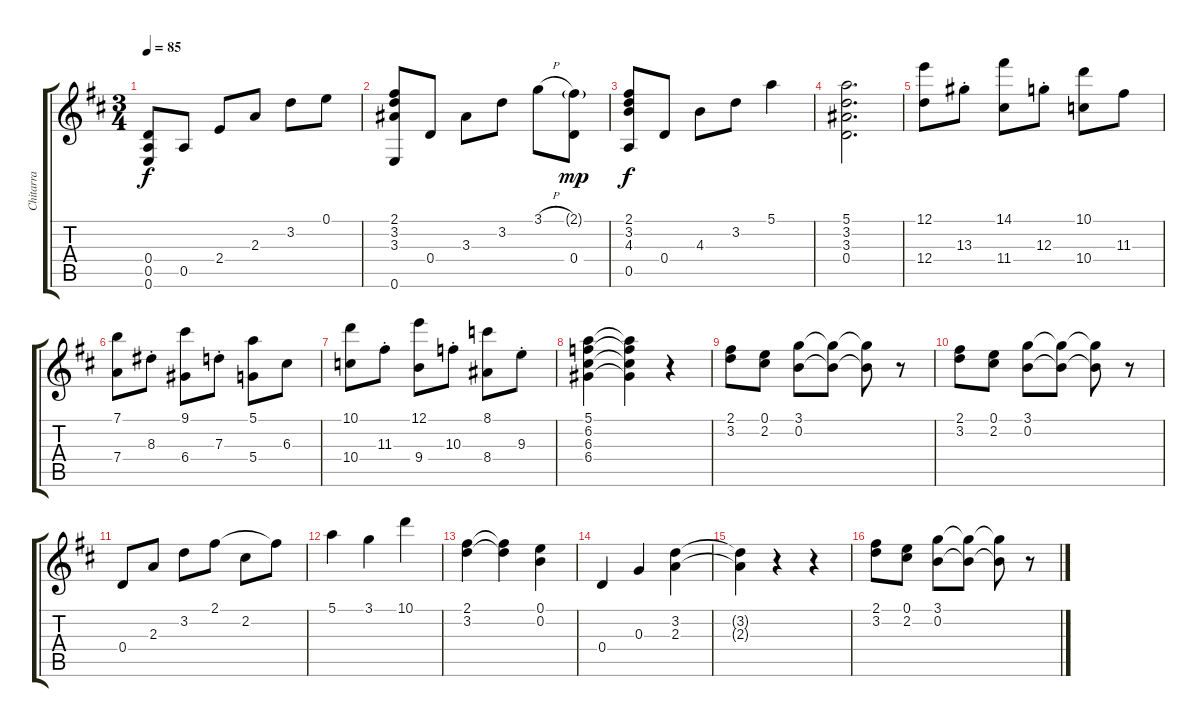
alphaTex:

\track ("Chitarra" "Chitarra") {instrument acousticguitarnylon}
\staff {score tabs}
\tuning (E4 B3 G3 D3 A2 E2) {hide}
\ts (3 4)
\tempo 85
\clef g2
\ks d
(0.4 0.5 0.6).8{dy f} 0.5.8 2.4.8 2.3.8 3.2.8 0.1.8 |
(2.1 3.2 3.3 0.6).8 0.4.8 3.3.8 3.2.8 3.1{h}.8 (2.1{g} 0.4).8{dy mp} |
(2.1 3.2 4.3 0.5).8{dy f} 0.4.8 4.3.8 3.2.8 5.1.4 |
(5.1 3.2 3.3 0.4).2{d} |
(12.1 12.4).8 13.3{st}.8 (14.1 11.4).8 12.3{st}.8 (10.1 10.4).8 11.3.8 |
(7.1 7.4).8 8.3{st}.8 (9.1 6.4).8 7.3{st}.8 (5.1 5.4).8 6.3.8 |
(10.1 10.4).8 11.3{st}.8 (12.1 9.4).8 10.3{st}.8 (8.1 8.4).8 9.3{st}.8 |
(5.1 6.2 6.3 6.4).4 (5.1{t} 6.2{t} 6.3{t} 6.4{t}).4 r.4 |
(2.1 3.2).8 (0.1 2.2).8 (3.1 0.2).8 (3.1{t} 0.2{t}).8 (3.1{t} 0.2{t}).8 r.8 |
(2.1 3.2).8 (0.1 2.2).8 (3.1 0.2).8 (3.1{t} 0.2{t}).8 (3.1{t} 0.2{t}).8 r.8 |
0.4.8 2.3.8 3.2.8 2.1.8 2.2.8 2.1{t}.8 |
5.1.4 3.1.4 10.1.4 |
(2.1 3.2).4 (2.1{t} 3.2{t}).4 (0.1 0.2).4 |
0.4.4 0.3.4 (3.2 2.3).4 |
(3.2{t} 2.3{t}).4 r.4 r.4 |
(2.1 3.2).8 (0.1 2.2).8 (3.1 0.2).8 (3.1{t} 0.2{t}).8 (3.1{t} 0.2{t}).8 r.8
